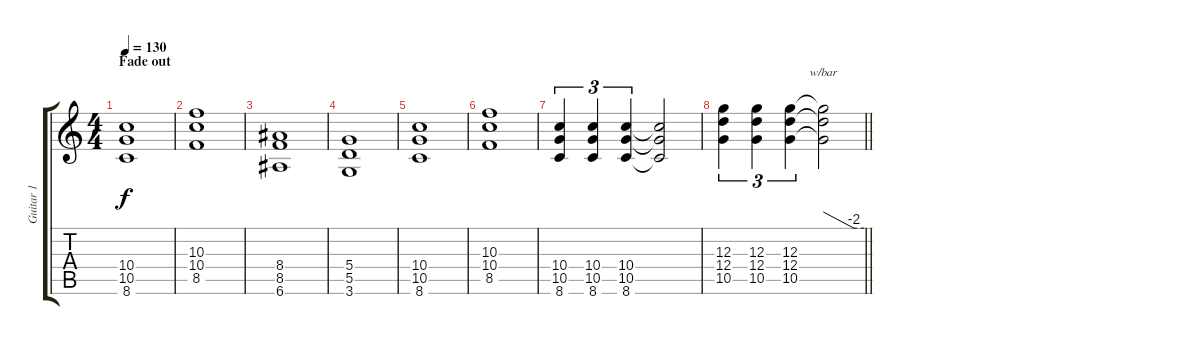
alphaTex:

\track ("Guitar 1" "Guitar 1") {instrument distortionguitar}
\staff {score tabs}
\tuning (E4 B3 G3 D3 A2 E2) {hide}
\ts (4 4)
\section ("" "Fade out")
\tempo 130
\clef g2
\ks c
(10.4 10.5 8.6).1{dy f volume 8} |
(10.3 10.4 8.5).1 |
(8.4 8.5 6.6).1 |
(5.4 5.5 3.6).1 |
(10.4 10.5 8.6).1{volume 0} |
(10.3 10.4 8.5).1 |
(10.4 10.5 8.6).4{tu (3 2)} (10.4 10.5 8.6).4{tu (3 2)} (10.4 10.5 8.6).4{tu (3 2)} (10.4{t} 10.5{t} 8.6{t}).2 |
\barLineRight lightlight
(12.3 12.4 10.5).4{tu (3 2)} (12.3 12.4 10.5).4{tu (3 2)} (12.3 12.4 10.5).4{tu (3 2)} (12.3{t} 12.4{t} 10.5{t}).2{tbe (custom default 0 0 45 -8 60 -8)}
